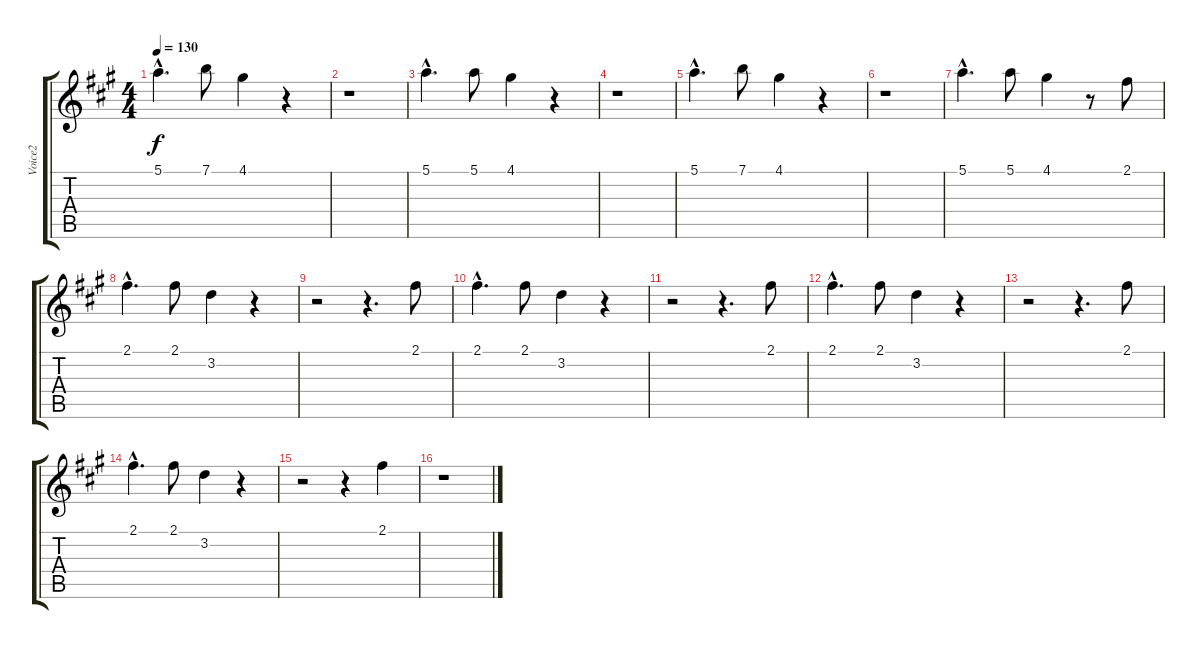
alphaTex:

\track ("Voice2" "Voice2") {instrument overdrivenguitar}
\staff {score tabs}
\tuning (E4 B3 G3 D3 A2 E2) {hide}
\ts (4 4)
\tempo 130
\clef g2
\ks f#minor
5.1{hac}.4{d dy f} 7.1.8 4.1.4 r.4 |
r.1 |
5.1{hac}.4{d} 5.1.8 4.1.4 r.4 |
r.1 |
5.1{hac}.4{d} 7.1.8 4.1.4 r.4 |
r.1 |
5.1{hac}.4{d} 5.1.8 4.1.4 r.8 2.1.8 |
2.1{hac}.4{d} 2.1.8 3.2.4 r.4 |
r.2 r.4{d} 2.1.8 |
2.1{hac}.4{d} 2.1.8 3.2.4 r.4 |
r.2 r.4{d} 2.1.8 |
2.1{hac}.4{d} 2.1.8 3.2.4 r.4 |
r.2 r.4{d} 2.1.8 |
2.1{hac}.4{d} 2.1.8 3.2.4 r.4 |
r.2 r.4 2.1.4 |
r.1
